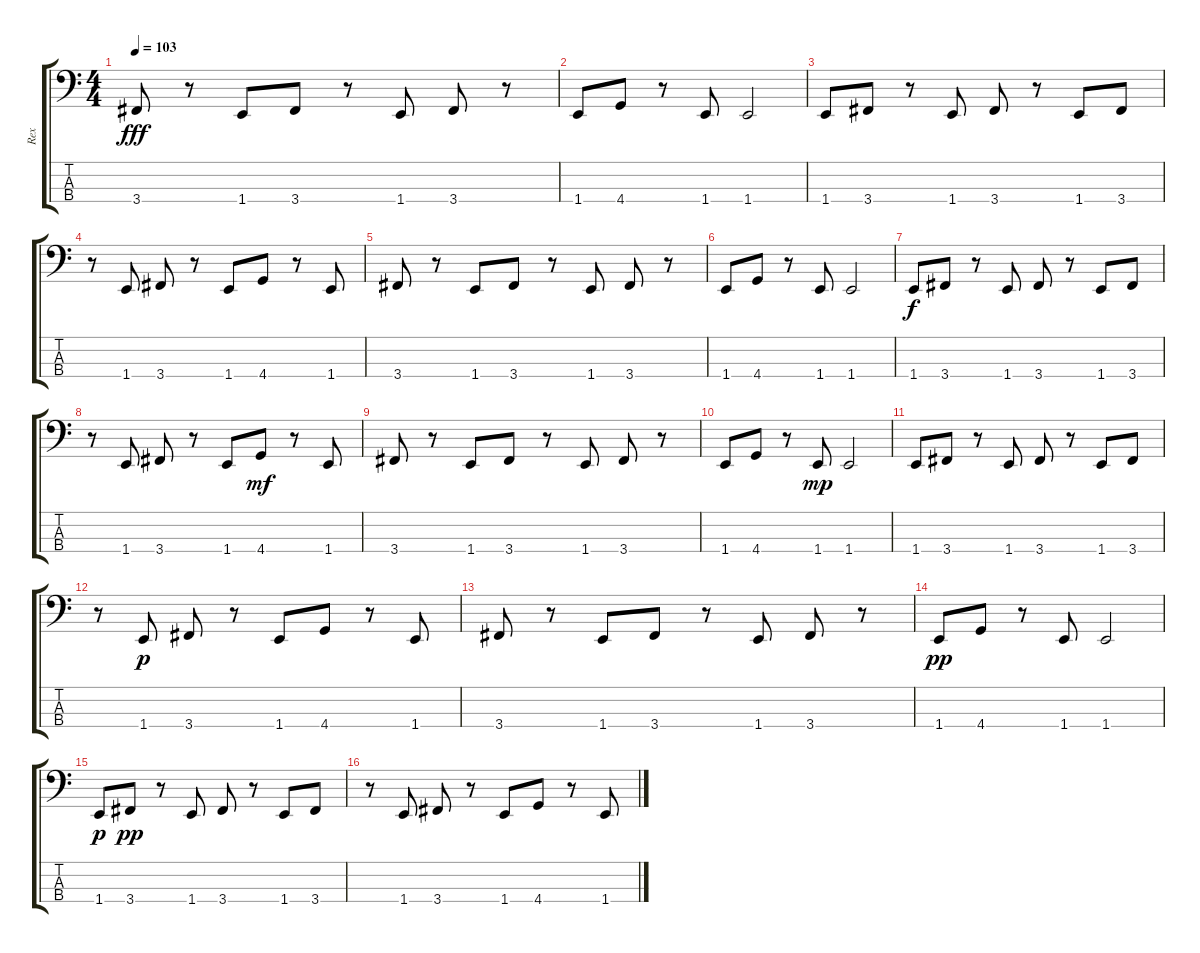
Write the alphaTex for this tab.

\track ("Rex" "Rex") {instrument electricbasspick}
\staff {score tabs}
\tuning (Gb2 Db2 Ab1 Eb1) {hide}
\ts (4 4)
\tempo 103
\clef f4
\ks c
3.4.8{dy fff} r.8 1.4.8 3.4.8 r.8 1.4.8 3.4.8 r.8 |
1.4.8 4.4.8 r.8 1.4.8 1.4.2 |
1.4.8 3.4.8 r.8 1.4.8 3.4.8 r.8 1.4.8 3.4.8 |
r.8 1.4.8 3.4.8 r.8 1.4.8 4.4.8 r.8 1.4.8 |
3.4.8 r.8 1.4.8 3.4.8 r.8 1.4.8 3.4.8 r.8 |
1.4.8 4.4.8 r.8 1.4.8 1.4.2 |
1.4.8{dy f} 3.4.8 r.8 1.4.8 3.4.8 r.8 1.4.8 3.4.8 |
r.8 1.4.8 3.4.8 r.8 1.4.8 4.4.8{dy mf} r.8 1.4.8 |
3.4.8 r.8 1.4.8 3.4.8 r.8 1.4.8 3.4.8 r.8 |
1.4.8 4.4.8 r.8 1.4.8{dy mp} 1.4.2 |
1.4.8 3.4.8 r.8 1.4.8 3.4.8 r.8 1.4.8 3.4.8 |
r.8 1.4.8{dy p} 3.4.8 r.8 1.4.8 4.4.8 r.8 1.4.8 |
3.4.8 r.8 1.4.8 3.4.8 r.8 1.4.8 3.4.8 r.8 |
1.4.8{dy pp} 4.4.8 r.8 1.4.8 1.4.2 |
1.4.8{dy p} 3.4.8{dy pp} r.8 1.4.8 3.4.8 r.8 1.4.8 3.4.8 |
r.8 1.4.8 3.4.8 r.8 1.4.8 4.4.8 r.8 1.4.8
